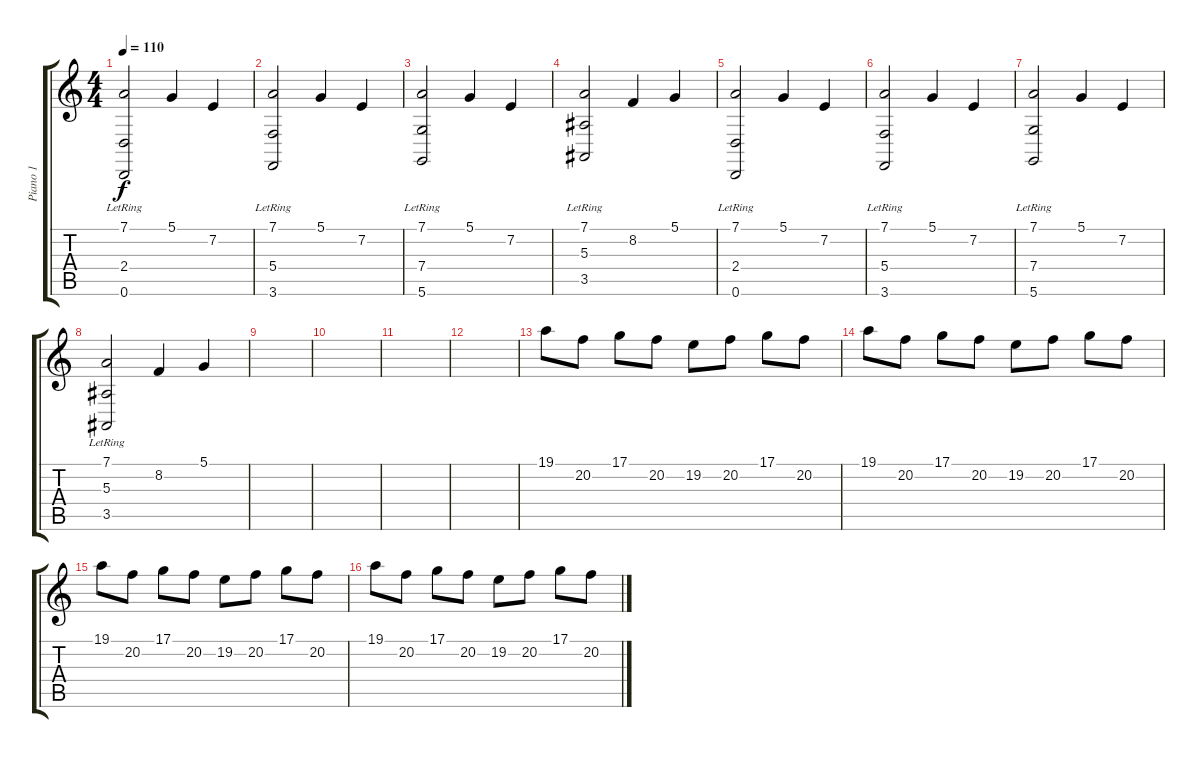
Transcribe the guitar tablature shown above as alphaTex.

\track ("Piano 1" "Piano 1") {instrument acousticgrandpiano}
\staff {score tabs}
\tuning (D4 A3 F3 C3 G2 D2) {hide}
\ts (4 4)
\tempo 110
\clef g2
\ks c
(7.1 2.4{lr} 0.6{lr}).2{dy f} 5.1.4 7.2.4 |
(7.1 5.4{lr} 3.6{lr}).2 5.1.4 7.2.4 |
(7.1 7.4{lr} 5.6{lr}).2 5.1.4 7.2.4 |
(7.1 5.3{lr} 3.5{lr}).2 8.2.4 5.1.4 |
(7.1 2.4{lr} 0.6{lr}).2 5.1.4 7.2.4 |
(7.1 5.4{lr} 3.6{lr}).2 5.1.4 7.2.4 |
(7.1 7.4{lr} 5.6{lr}).2 5.1.4 7.2.4 |
(7.1 5.3{lr} 3.5{lr}).2 8.2.4 5.1.4 |
|
|
|
|
19.1.8 20.2.8 17.1.8 20.2.8 19.2.8 20.2.8 17.1.8 20.2.8 |
19.1.8 20.2.8 17.1.8 20.2.8 19.2.8 20.2.8 17.1.8 20.2.8 |
19.1.8 20.2.8 17.1.8 20.2.8 19.2.8 20.2.8 17.1.8 20.2.8 |
19.1.8 20.2.8 17.1.8 20.2.8 19.2.8 20.2.8 17.1.8 20.2.8
